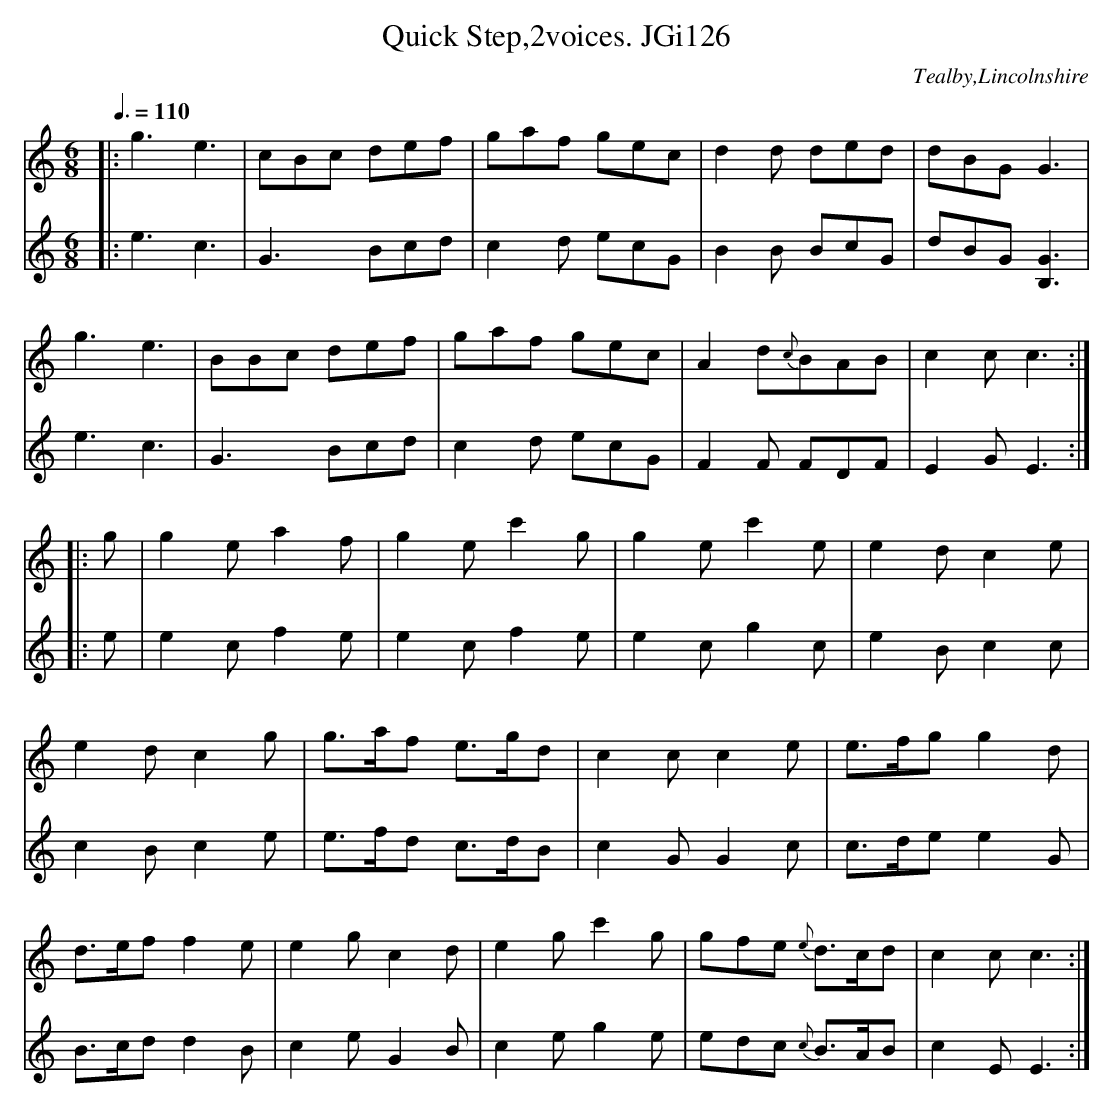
X:1
T:Quick Step,2voices. JGi126
L:1/8
M:6/8
O:Tealby,Lincolnshire
Q:3/8=110
K:C
[V:1]|:g3e3|cBc def|gaf gec|d2d ded|dBG G3|
[V:2]|:e3c3|G3Bcd|c2d ecG|B2B BcG|dBG [GB,]3|
[V:1]g3e3|BBc def|gaf gec|A2d{c}BAB|c2cc3:|
[V:2]e3c3|G3Bcd|c2d ecG|F2F FDF|E2GE3:|
[V:1]|:g|g2ea2f|g2ec'2g|g2ec'2e|e2dc2e|
[V:2]|:e|e2cf2e|e2cf2e|e2cg2c|e2Bc2c|
[V:1]e2dc2g|g>af e>gd|c2cc2e|e>fg g2d|
[V:2]c2Bc2e|e>fd c>dB|c2GG2c|c>dee2G|
[V:1]d>ef f2e|e2gc2d|e2gc'2g|gfe {e}d>cd|c2cc3:|
[V:2]B>cd d2B|c2eG2B|c2eg2e|edc {c}B>AB|c2EE3:|
